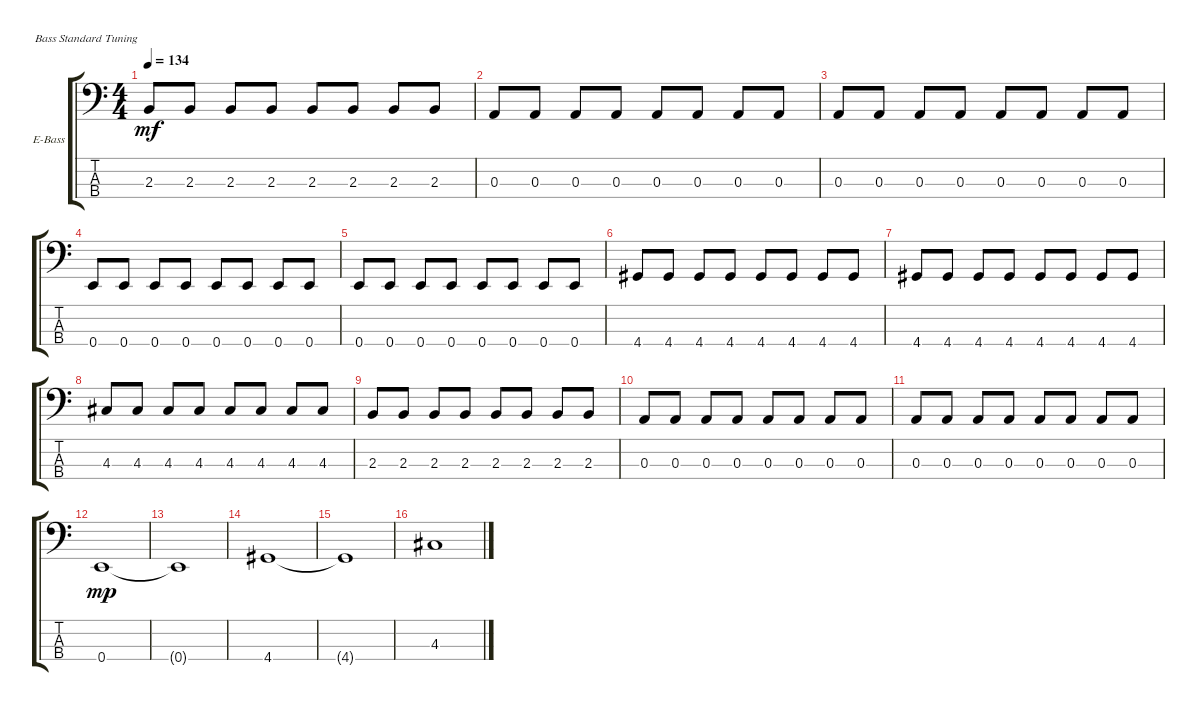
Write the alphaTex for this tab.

\defaultSystemsLayout 4
\bracketExtendMode groupsimilarinstruments
\firstSystemTrackNameOrientation horizontal
\otherSystemsTrackNameOrientation horizontal
\track ("Electric Bass" "E-Bass") {instrument electricbassfinger}
\staff {score tabs}
\tuning (G2 D2 A1 E1)
\ts (4 4)
\tempo 134
\clef f4
\scale
0.333333
\ks c
2.3.8{dy mf} 2.3.8 2.3.8 2.3.8 2.3.8 2.3.8 2.3.8 2.3.8 |
\scale
0.333333 0.3.8 0.3.8 0.3.8 0.3.8 0.3.8 0.3.8 0.3.8 0.3.8 |
\scale
0.333333 0.3.8 0.3.8 0.3.8 0.3.8 0.3.8 0.3.8 0.3.8 0.3.8 |
\scale
0.333333 0.4.8 0.4.8 0.4.8 0.4.8 0.4.8 0.4.8 0.4.8 0.4.8 |
\scale
0.333333 0.4.8 0.4.8 0.4.8 0.4.8 0.4.8 0.4.8 0.4.8 0.4.8 |
\scale
0.333333 4.4.8 4.4.8 4.4.8 4.4.8 4.4.8 4.4.8 4.4.8 4.4.8 |
\scale
0.333333 4.4.8 4.4.8 4.4.8 4.4.8 4.4.8 4.4.8 4.4.8 4.4.8 |
\scale
0.333333 4.3.8 4.3.8 4.3.8 4.3.8 4.3.8 4.3.8 4.3.8 4.3.8 |
\scale
0.333333 2.3.8 2.3.8 2.3.8 2.3.8 2.3.8 2.3.8 2.3.8 2.3.8 |
\scale
0.333333 0.3.8 0.3.8 0.3.8 0.3.8 0.3.8 0.3.8 0.3.8 0.3.8 |
\scale
0.333333 0.3.8 0.3.8 0.3.8 0.3.8 0.3.8 0.3.8 0.3.8 0.3.8 |
\scale
0.333333 0.4.1{dy mp} |
\scale
0.333333 0.4{t}.1 |
\scale
0.333333 4.4.1 |
\scale
0.333333 4.4{t}.1 |
\scale
0.333333 4.3.1
